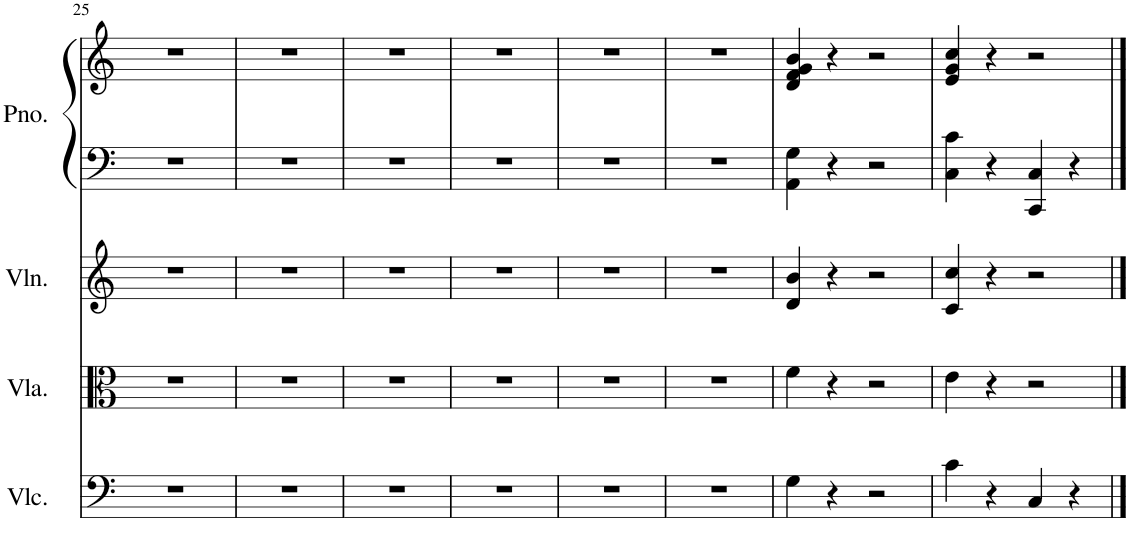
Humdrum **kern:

**kern	**kern	**kern	**kern	**kern
*part4	*part3	*part2	*part1	*part1
*staff5	*staff4	*staff3	*staff2	*staff1
*I"Violoncello	*I"Viola	*I"Violin	*I"Piano	*
*I'Vlc.	*I'Vla.	*I'Vln.	*I'Pno.	*
!!LO:PB:g=z
*clefF4	*clefC3	*clefG2	*clefF4	*clefG2
*k[]	*k[]	*k[]	*k[]	*k[]
*M4/4	*M4/4	*M4/4	*M4/4	*M4/4
=25	=25	=25	=25	=25
1r	1r	1r	1r	1r
=26	=26	=26	=26	=26
1r	1r	1r	1r	1r
=27	=27	=27	=27	=27
1r	1r	1r	1r	1r
=28	=28	=28	=28	=28
1r	1r	1r	1r	1r
=29	=29	=29	=29	=29
1r	1r	1r	1r	1r
=30	=30	=30	=30	=30
1r	1r	1r	1r	1r
=31	=31	=31	=31	=31
4G\	4f\	4d/ 4b/	4AA\ 4G\	4d/ 4f/ 4g/ 4b/
4r	4r	4r	4r	4r
2r	2r	2r	2r	2r
=32	=32	=32	=32	=32
4c\	4e\	4c/ 4cc/	4C\ 4c\	4e/ 4g/ 4cc/
4r	4r	4r	4r	4r
4C/	2r	2r	4CC/ 4C/	2r
4r	.	.	4r	.
==	==	==	==	==
*-	*-	*-	*-	*-
